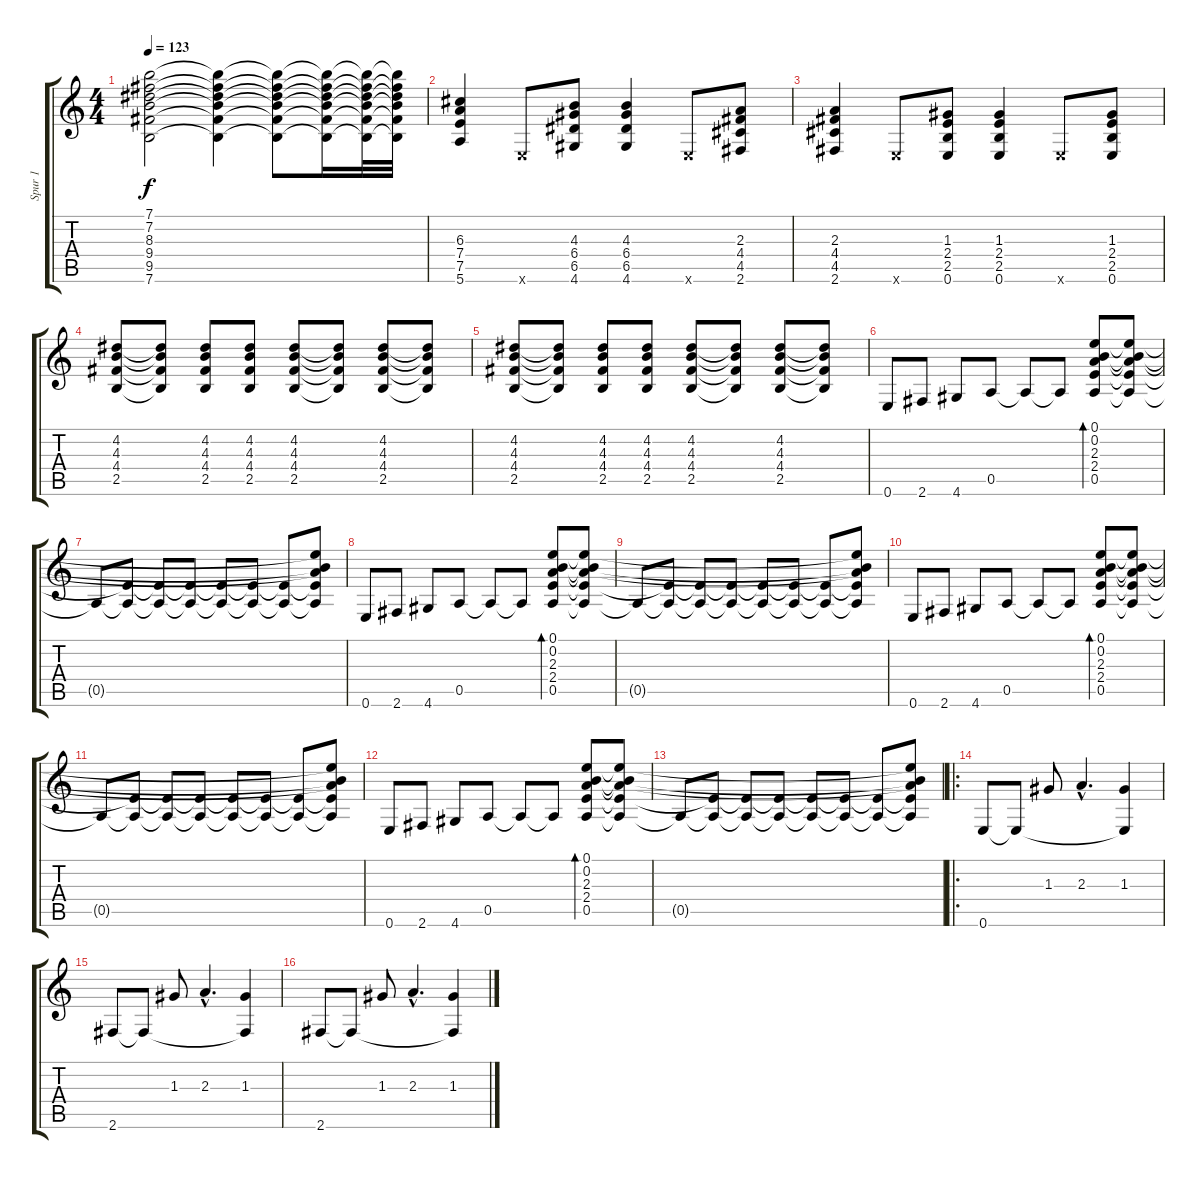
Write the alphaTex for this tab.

\track ("Spur 1" "Spur 1") {instrument overdrivenguitar}
\staff {score tabs}
\tuning (E4 B3 G3 D3 A2 E2) {hide}
\ts (4 4)
\tempo 123
\clef g2
\ks c
(7.1{t} 7.2{t} 8.3{t} 9.4{t} 9.5{t} 7.6{t}).2{dy f} (7.1{t} 7.2{t} 8.3{t} 9.4{t} 9.5{t} 7.6{t}).4 (7.1{t} 7.2{t} 8.3{t} 9.4{t} 9.5{t} 7.6{t}).8 (7.1{t} 7.2{t} 8.3{t} 9.4{t} 9.5{t} 7.6{t}).16 (7.1{t} 7.2{t} 8.3{t} 9.4{t} 9.5{t} 7.6{t}).32 (7.1{t} 7.2{t} 8.3{t} 9.4{t} 9.5{t} 7.6{t}).32{volume 11} |
\section ("" "")
(6.3 7.4 7.5 5.6).4 0.6{x}.8 (4.3 6.4 6.5 4.6).8 (4.3 6.4 6.5 4.6).4 0.6{x}.8 (2.3 4.4 4.5 2.6).8 |
(2.3 4.4 4.5 2.6).4 0.6{x}.8 (1.3 2.4 2.5 0.6).8 (1.3 2.4 2.5 0.6).4 0.6{x}.8 (1.3 2.4 2.5 0.6).8 |
(4.2 4.3 4.4 2.5).8 (4.2{t} 4.3{t} 4.4{t} 2.5{t}).8 (4.2 4.3 4.4 2.5).8 (4.2 4.3 4.4 2.5).8 (4.2 4.3 4.4 2.5).8 (4.2{t} 4.3{t} 4.4{t} 2.5{t}).8 (4.2 4.3 4.4 2.5).8 (4.2{t} 4.3{t} 4.4{t} 2.5{t}).8 |
(4.2 4.3 4.4 2.5).8 (4.2{t} 4.3{t} 4.4{t} 2.5{t}).8 (4.2 4.3 4.4 2.5).8 (4.2 4.3 4.4 2.5).8 (4.2 4.3 4.4 2.5).8 (4.2{t} 4.3{t} 4.4{t} 2.5{t}).8 (4.2 4.3 4.4 2.5).8 (4.2{t} 4.3{t} 4.4{t} 2.5{t}).8 |
\section ("" "")
0.6.8 2.6.8 4.6.8 0.5.8 0.5{t}.8 0.5{t}.8 (0.1 0.2 2.3 2.4 0.5).8{bd 480} (0.1{t} 0.2{t} 2.3{t} 2.4{t} 0.5{t}).8 |
0.5{t}.8 (2.4{t} 0.5{t}).8 (2.4{t} 0.5{t}).8 (2.4{t} 0.5{t}).8 (2.4{t} 0.5{t}).8 (2.4{t} 0.5{t}).8 (2.4{t} 0.5{t}).8 (0.1{t} 0.2{t} 2.3{t} 2.4{t} 0.5{t}).8 |
0.6.8 2.6.8 4.6.8 0.5.8 0.5{t}.8 0.5{t}.8 (0.1 0.2 2.3 2.4 0.5).8{bd 480} (0.1{t} 0.2{t} 2.3{t} 2.4{t} 0.5{t}).8 |
0.5{t}.8 (2.4{t} 0.5{t}).8 (2.4{t} 0.5{t}).8 (2.4{t} 0.5{t}).8 (2.4{t} 0.5{t}).8 (2.4{t} 0.5{t}).8 (2.4{t} 0.5{t}).8 (0.1{t} 0.2{t} 2.3{t} 2.4{t} 0.5{t}).8 |
0.6.8 2.6.8 4.6.8 0.5.8 0.5{t}.8 0.5{t}.8 (0.1 0.2 2.3 2.4 0.5).8{bd 480} (0.1{t} 0.2{t} 2.3{t} 2.4{t} 0.5{t}).8 |
0.5{t}.8 (2.4{t} 0.5{t}).8 (2.4{t} 0.5{t}).8 (2.4{t} 0.5{t}).8 (2.4{t} 0.5{t}).8 (2.4{t} 0.5{t}).8 (2.4{t} 0.5{t}).8 (0.1{t} 0.2{t} 2.3{t} 2.4{t} 0.5{t}).8 |
0.6.8 2.6.8 4.6.8 0.5.8 0.5{t}.8 0.5{t}.8 (0.1 0.2 2.3 2.4 0.5).8{bd 480} (0.1{t} 0.2{t} 2.3{t} 2.4{t} 0.5{t}).8 |
0.5{t}.8 (2.4{t} 0.5{t}).8 (2.4{t} 0.5{t}).8 (2.4{t} 0.5{t}).8 (2.4{t} 0.5{t}).8 (2.4{t} 0.5{t}).8 (2.4{t} 0.5{t}).8 (0.1{t} 0.2{t} 2.3{t} 2.4{t} 0.5{t}).8 |
\ro
\section ("" "")
0.6.8 0.6{t}.8 1.3.8 2.3{hac}.4{d} (1.3 0.6{t}).4 |
2.6.8 2.6{t}.8 1.3.8 2.3{hac}.4{d} (1.3 2.6{t}).4 |
2.6.8 2.6{t}.8 1.3.8 2.3{hac}.4{d} (1.3 2.6{t}).4
